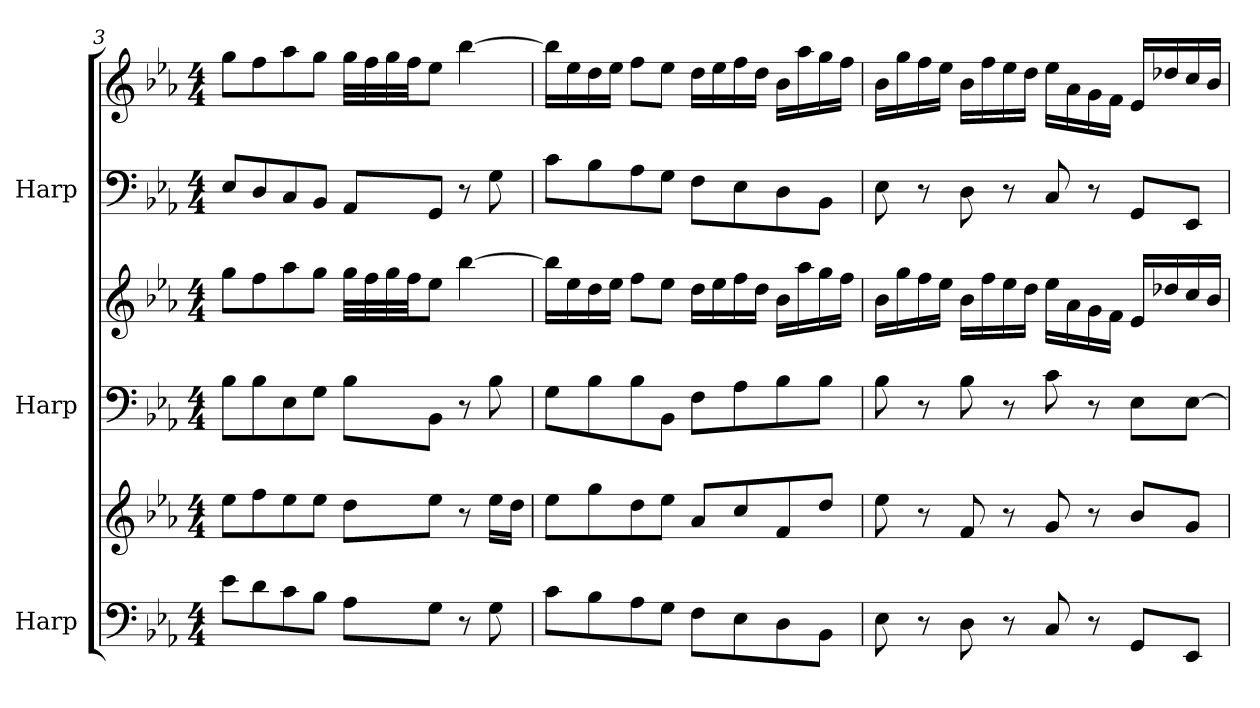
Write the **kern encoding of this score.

**kern	**kern	**kern	**kern	**kern	**kern
*part3	*part3	*part2	*part2	*part1	*part1
*staff6	*staff5	*staff4	*staff3	*staff2	*staff1
*I"Harp	*	*I"Harp	*	*I"Harp	*
*I'Hp	*	*I'Hp	*	*I'Hp	*
!!LO:LB:g=z
*clefF4	*clefG2	*clefF4	*clefG2	*clefF4	*clefG2
*k[b-e-a-]	*k[b-e-a-]	*k[b-e-a-]	*k[b-e-a-]	*k[b-e-a-]	*k[b-e-a-]
*M4/4	*M4/4	*M4/4	*M4/4	*M4/4	*M4/4
=3	=3	=3	=3	=3	=3
8e-\L	8ee-\L	8B-\L	8gg\L	8E-/L	8gg\L
8d\	8ff\	8B-\	8ff\	8D/	8ff\
8c\	8ee-\	8E-\	8aa-\	8C/	8aa-\
8B-\J	8ee-\J	8G\J	8gg\J	8BB-/J	8gg\J
8A-\L	8dd\L	8B-\L	32gg\LLL	8AA-/L	32gg\LLL
.	.	.	32ff\	.	32ff\
.	.	.	32gg\	.	32gg\
.	.	.	32ff\JJ	.	32ff\JJ
8G\J	8ee-\J	8BB-\J	8ee-\J	8GG/J	8ee-\J
8r	8r	8r	[4bb-\	8r	[4bb-\
8G\	16ee-\LL	8B-\	.	8G\	.
.	16dd\JJ	.	.	.	.
=4	=4	=4	=4	=4	=4
8c\L	8ee-\L	8G\L	16bb-\LL]	8c\L	16bb-\LL]
.	.	.	16ee-\	.	16ee-\
8B-\	8gg\	8B-\	16dd\	8B-\	16dd\
.	.	.	16ee-\JJ	.	16ee-\JJ
8A-\	8dd\	8B-\	8ff\L	8A-\	8ff\L
8G\J	8ee-\J	8BB-\J	8ee-\J	8G\J	8ee-\J
8F\L	8a-/L	8F\L	16dd\LL	8F\L	16dd\LL
.	.	.	16ee-\	.	16ee-\
8E-\	8cc/	8A-\	16ff\	8E-\	16ff\
.	.	.	16dd\JJ	.	16dd\JJ
8D\	8f/	8B-\	16b-\LL	8D\	16b-\LL
.	.	.	16aa-\	.	16aa-\
8BB-\J	8dd/J	8B-\J	16gg\	8BB-\J	16gg\
.	.	.	16ff\JJ	.	16ff\JJ
=5	=5	=5	=5	=5	=5
8E-\	8ee-\	8B-\	16b-\LL	8E-\	16b-\LL
.	.	.	16gg\	.	16gg\
8r	8r	8r	16ff\	8r	16ff\
.	.	.	16ee-\JJ	.	16ee-\JJ
8D\	8f/	8B-\	16b-\LL	8D\	16b-\LL
.	.	.	16ff\	.	16ff\
8r	8r	8r	16ee-\	8r	16ee-\
.	.	.	16dd\JJ	.	16dd\JJ
8C/	8g/	8c\	16ee-\LL	8C/	16ee-\LL
.	.	.	16a-\	.	16a-\
8r	8r	8r	16g\	8r	16g\
.	.	.	16f\JJ	.	16f\JJ
8GG/L	8b-/L	8E-\L	16e-/LL	8GG/L	16e-/LL
.	.	.	16dd-X/	.	16dd-X/
8EE-/J	8g/J	[8E-\J	16cc/	8EE-/J	16cc/
.	.	.	16b-/JJ	.	16b-/JJ
=	=	=	=	=	=
*-	*-	*-	*-	*-	*-
